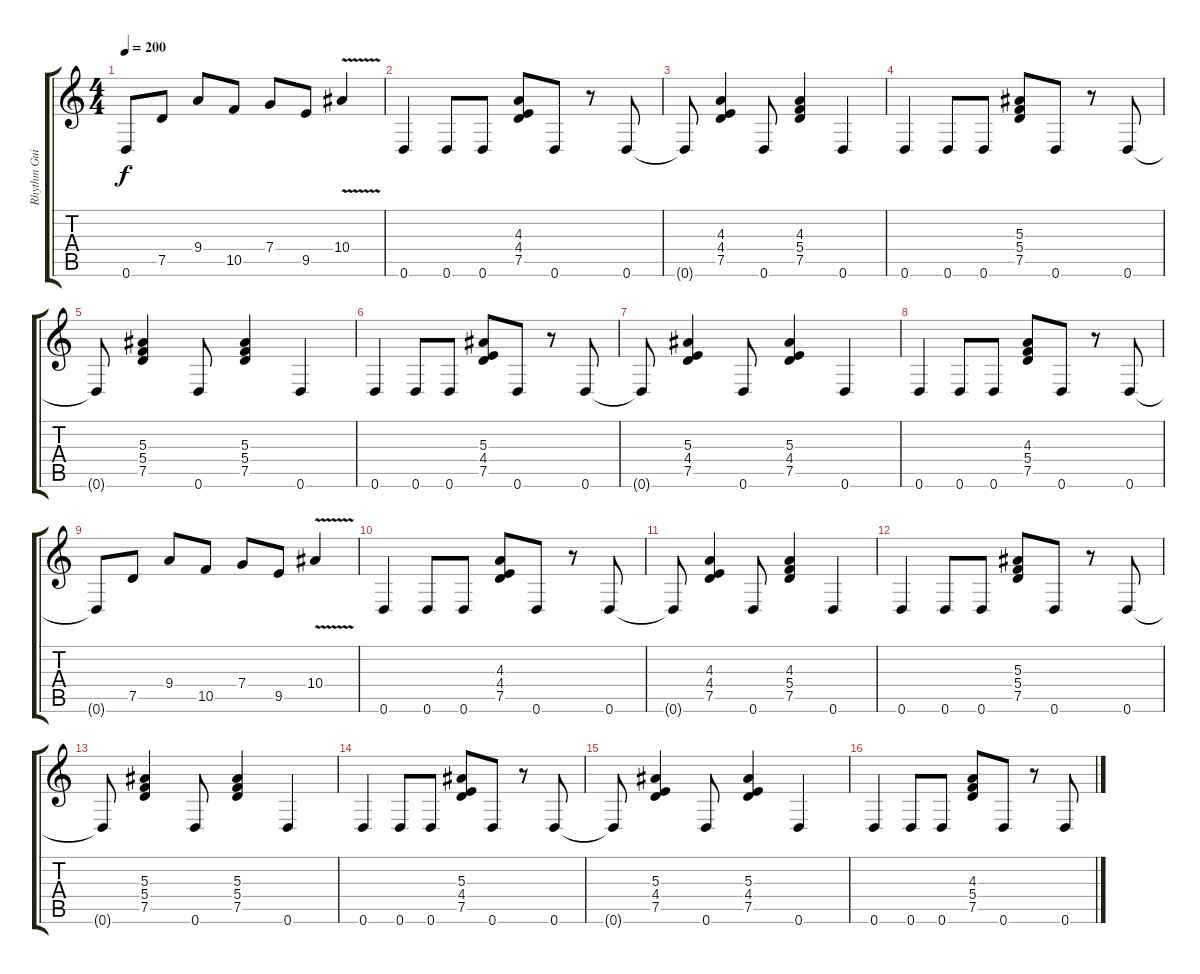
\track ("Rhythm Guitar 2" "Rhythm Gui") {instrument distortionguitar}
\staff {score tabs}
\tuning (D4 A3 F3 C3 G2 D2) {hide}
\ts (4 4)
\tempo 200
\clef g2
\ks c
0.6{t}.8{dy f} 7.5.8 9.4.8 10.5.8 7.4.8 9.5.8 10.4{v}.4 |
0.6.4 0.6.8 0.6.8 (4.3 4.4 7.5).8 0.6.8 r.8 0.6.8 |
0.6{t}.8 (4.3 4.4 7.5).4 0.6.8 (4.3 5.4 7.5).4 0.6.4 |
0.6.4 0.6.8 0.6.8 (5.3 5.4 7.5).8 0.6.8 r.8 0.6.8 |
0.6{t}.8 (5.3 5.4 7.5).4 0.6.8 (5.3 5.4 7.5).4 0.6.4 |
0.6.4 0.6.8 0.6.8 (5.3 4.4 7.5).8 0.6.8 r.8 0.6.8 |
0.6{t}.8 (5.3 4.4 7.5).4 0.6.8 (5.3 4.4 7.5).4 0.6.4 |
0.6.4 0.6.8 0.6.8 (4.3 5.4 7.5).8 0.6.8 r.8 0.6.8 |
0.6{t}.8 7.5.8 9.4.8 10.5.8 7.4.8 9.5.8 10.4{v}.4 |
0.6.4 0.6.8 0.6.8 (4.3 4.4 7.5).8 0.6.8 r.8 0.6.8 |
0.6{t}.8 (4.3 4.4 7.5).4 0.6.8 (4.3 5.4 7.5).4 0.6.4 |
0.6.4 0.6.8 0.6.8 (5.3 5.4 7.5).8 0.6.8 r.8 0.6.8 |
0.6{t}.8 (5.3 5.4 7.5).4 0.6.8 (5.3 5.4 7.5).4 0.6.4 |
0.6.4 0.6.8 0.6.8 (5.3 4.4 7.5).8 0.6.8 r.8 0.6.8 |
0.6{t}.8 (5.3 4.4 7.5).4 0.6.8 (5.3 4.4 7.5).4 0.6.4 |
0.6.4 0.6.8 0.6.8 (4.3 5.4 7.5).8 0.6.8 r.8 0.6.8
